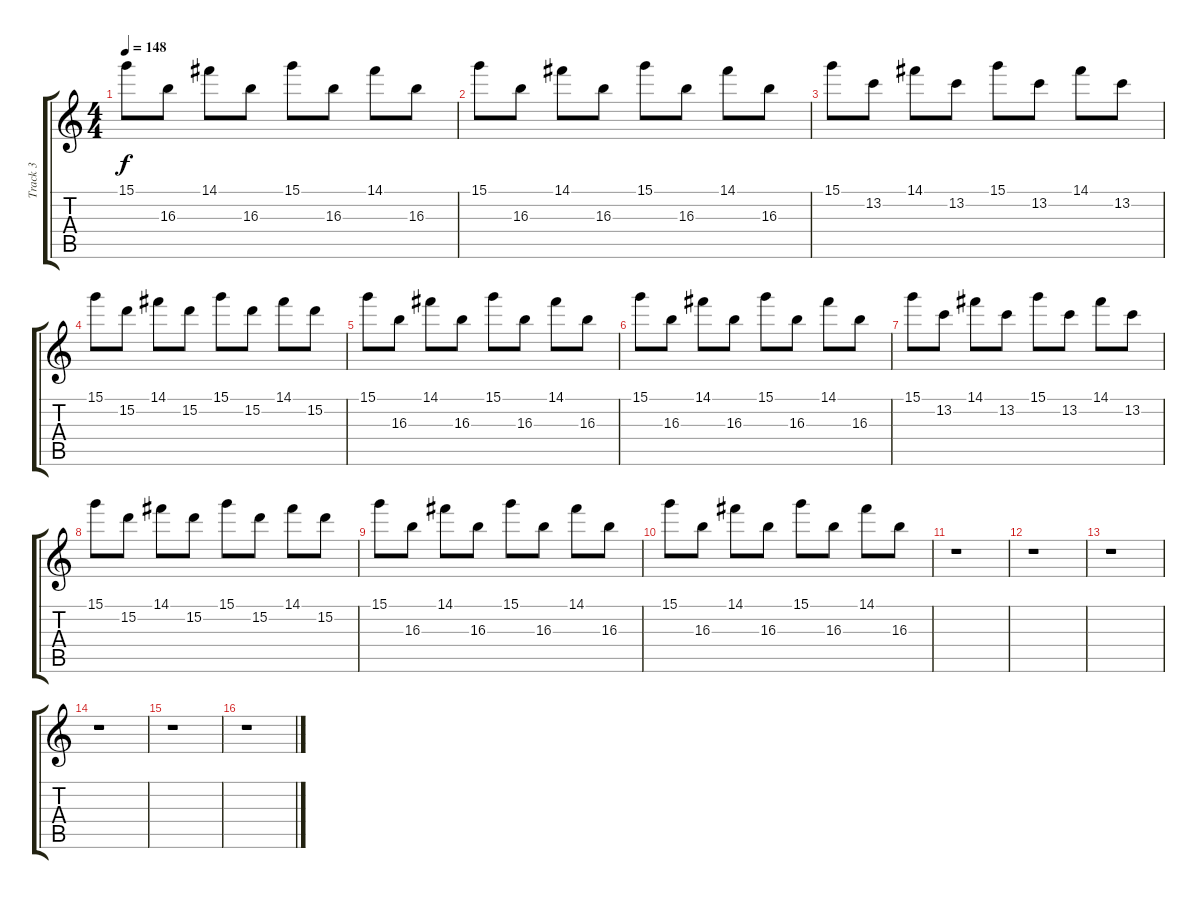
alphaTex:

\track ("Track 3" "Track 3") {instrument electricguitarclean}
\staff {score tabs}
\tuning (E4 B3 G3 D3 A2 E2) {hide}
\ts (4 4)
\tempo 148
\clef g2
\ks c
15.1.8{dy f} 16.3.8 14.1.8 16.3.8 15.1.8 16.3.8 14.1.8 16.3.8 |
15.1.8 16.3.8 14.1.8 16.3.8 15.1.8 16.3.8 14.1.8 16.3.8 |
15.1.8 13.2.8 14.1.8 13.2.8 15.1.8 13.2.8 14.1.8 13.2.8 |
15.1.8 15.2.8 14.1.8 15.2.8 15.1.8 15.2.8 14.1.8 15.2.8 |
15.1.8 16.3.8 14.1.8 16.3.8 15.1.8 16.3.8 14.1.8 16.3.8 |
15.1.8 16.3.8 14.1.8 16.3.8 15.1.8 16.3.8 14.1.8 16.3.8 |
15.1.8 13.2.8 14.1.8 13.2.8 15.1.8 13.2.8 14.1.8 13.2.8 |
15.1.8 15.2.8 14.1.8 15.2.8 15.1.8 15.2.8 14.1.8 15.2.8 |
15.1.8 16.3.8 14.1.8 16.3.8 15.1.8 16.3.8 14.1.8 16.3.8 |
15.1.8 16.3.8 14.1.8 16.3.8 15.1.8 16.3.8 14.1.8 16.3.8 |
r.1 |
r.1 |
r.1 |
r.1 |
r.1 |
r.1
